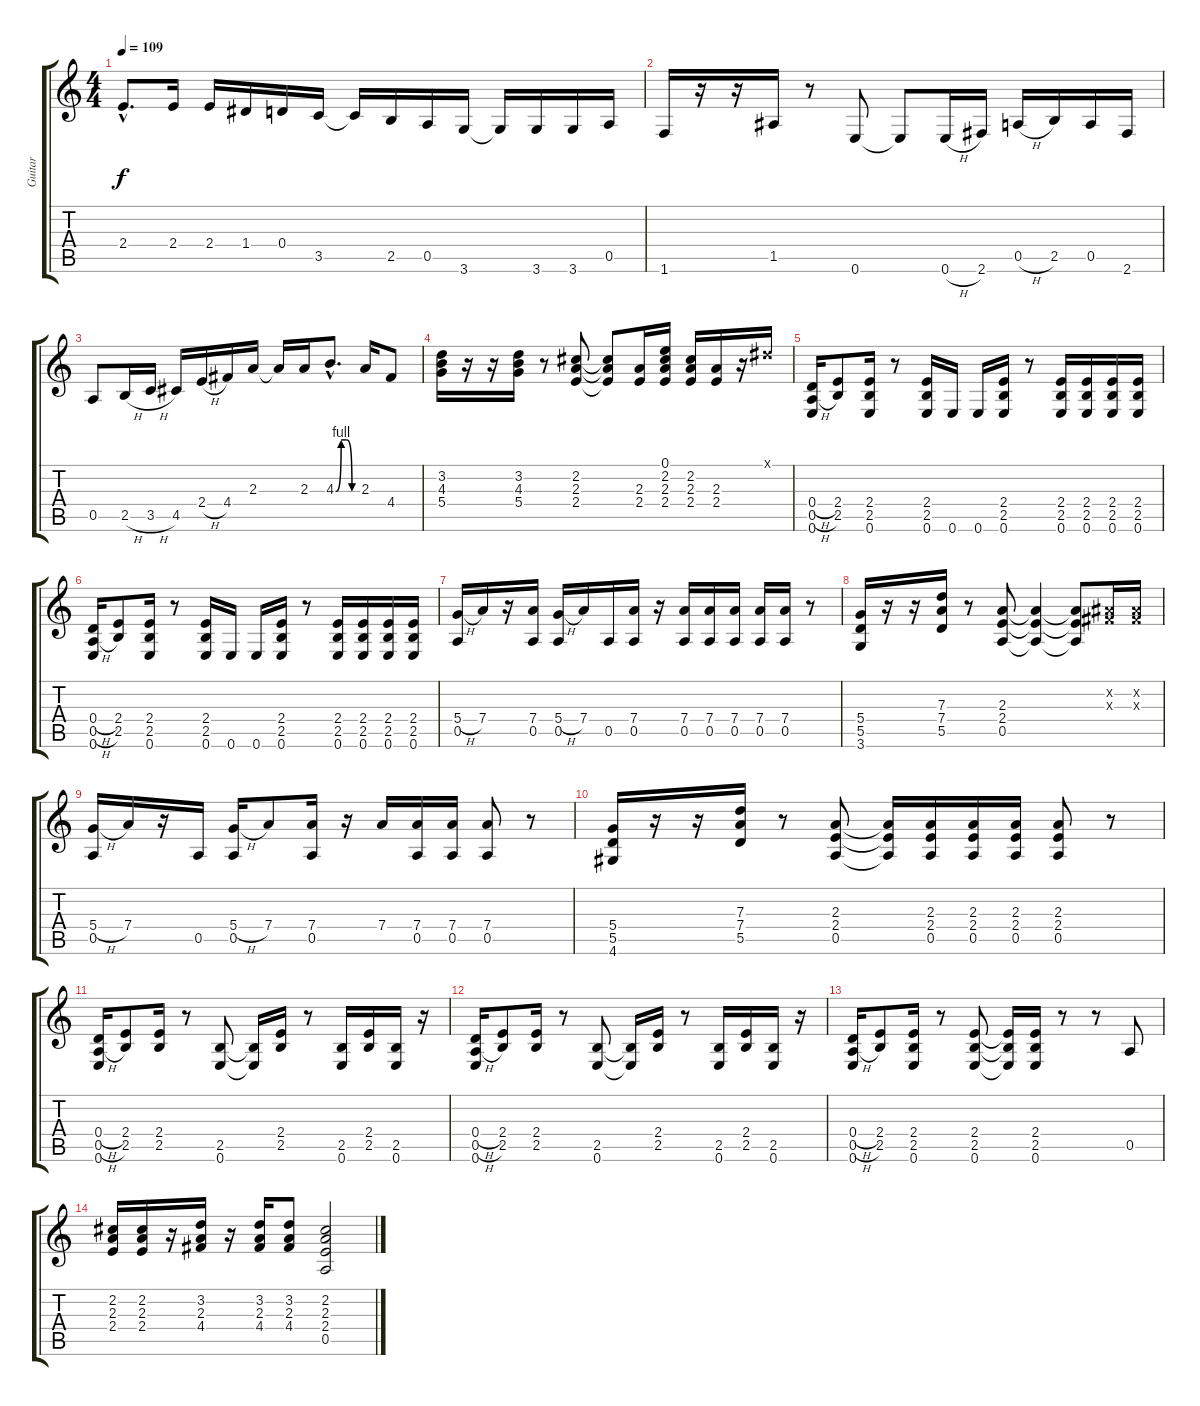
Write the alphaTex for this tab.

\track ("Guitar" "Guitar") {instrument overdrivenguitar}
\staff {score tabs}
\tuning (E4 B3 G3 D3 A2 E2) {hide}
\ts (4 4)
\tempo 109
\clef g2
\ks c
2.4{hac}.8{d dy f} 2.4.16 2.4.16 1.4.16 0.4.16 3.5.16 3.5{t}.16 2.5.16 0.5.16 3.6.16 3.6{t}.16 3.6.16 3.6.16 0.5.16 |
1.6.16 r.16 r.16 1.5.16 r.8 0.6.8 0.6{t}.8 0.6{h}.16 2.6.16 0.5{h}.16 2.5.16 0.5.16 2.6.16 |
0.5.8 2.5{h}.16 3.5{h}.16 4.5.16 2.4{h}.16 4.4.16 2.3.16 2.3{t}.16 2.3.16 4.3{be (custom 0 0 15 4 30 4 45 0 60 0) hac}.8{d} 2.3.16 4.4.8 |
(3.2 4.3 5.4).16 r.16 r.16 (3.2 4.3 5.4).16 r.8 (2.2 2.3 2.4).8 (2.2{t} 2.3{t} 2.4{t}).8 (2.3 2.4).16 (0.1 2.2 2.3 2.4).16 (2.2 2.3 2.4).16 (2.3 2.4).16 r.16 -1.1{x}.16 |
(0.4{h} 0.5{h} 0.6).16 (2.4 2.5).8 (2.4 2.5 0.6).16 r.8 (2.4 2.5 0.6).16 0.6.16 0.6.16 (2.4 2.5 0.6).16 r.8 (2.4 2.5 0.6).16 (2.4 2.5 0.6).16 (2.4 2.5 0.6).16 (2.4 2.5 0.6).16 |
(0.4{h} 0.5{h} 0.6).16 (2.4 2.5).8 (2.4 2.5 0.6).16 r.8 (2.4 2.5 0.6).16 0.6.16 0.6.16 (2.4 2.5 0.6).16 r.8 (2.4 2.5 0.6).16 (2.4 2.5 0.6).16 (2.4 2.5 0.6).16 (2.4 2.5 0.6).16 |
(5.4{h} 0.5).16 7.4.16 r.16 (7.4 0.5).16 (5.4{h} 0.5).16 7.4.16 0.5.16 (7.4 0.5).16 r.16 (7.4 0.5).16 (7.4 0.5).16 (7.4 0.5).16 (7.4 0.5).16 (7.4 0.5).16 r.8 |
(5.4 5.5 3.6).16 r.16 r.16 (7.3 7.4 5.5).16 r.8 (2.3 2.4 0.5).8 (2.3{t} 2.4{t} 0.5{t}).4 (2.3{t} 2.4{t} 0.5{t}).8 (-1.2{x} -1.3{x}).16 (-1.2{x} -1.3{x}).16 |
(5.4{h} 0.5).16 7.4.16 r.16 0.5.16 (5.4{h} 0.5).16 7.4.8 (7.4 0.5).16 r.16 7.4.16 (7.4 0.5).16 (7.4 0.5).16 (7.4 0.5).8 r.8 |
(5.4 5.5 4.6).16 r.16 r.16 (7.3 7.4 5.5).16 r.8 (2.3 2.4 0.5).8 (2.3{t} 2.4{t} 0.5{t}).16 (2.3 2.4 0.5).16 (2.3 2.4 0.5).16 (2.3 2.4 0.5).16 (2.3 2.4 0.5).8 r.8 |
(0.4{h} 0.5{h} 0.6).16 (2.4 2.5).8 (2.4 2.5).16 r.8 (2.5 0.6).8 (2.5{t} 0.6{t}).16 (2.4 2.5).16 r.8 (2.5 0.6).16 (2.4 2.5).16 (2.5 0.6).16 r.16 |
(0.4{h} 0.5{h} 0.6).16 (2.4 2.5).8 (2.4 2.5).16 r.8 (2.5 0.6).8 (2.5{t} 0.6{t}).16 (2.4 2.5).16 r.8 (2.5 0.6).16 (2.4 2.5).16 (2.5 0.6).16 r.16 |
(0.4{h} 0.5{h} 0.6).16 (2.4 2.5).8 (2.4 2.5 0.6).16 r.8 (2.4 2.5 0.6).8 (2.4{t} 2.5{t} 0.6{t}).16 (2.4 2.5 0.6).16 r.8 r.8 0.5.8 |
(2.2 2.3 2.4).16 (2.2 2.3 2.4).16 r.16 (3.2 2.3 4.4).16 r.16 (3.2 2.3 4.4).16 (3.2 2.3 4.4).8 (2.2 2.3 2.4 0.5).2
